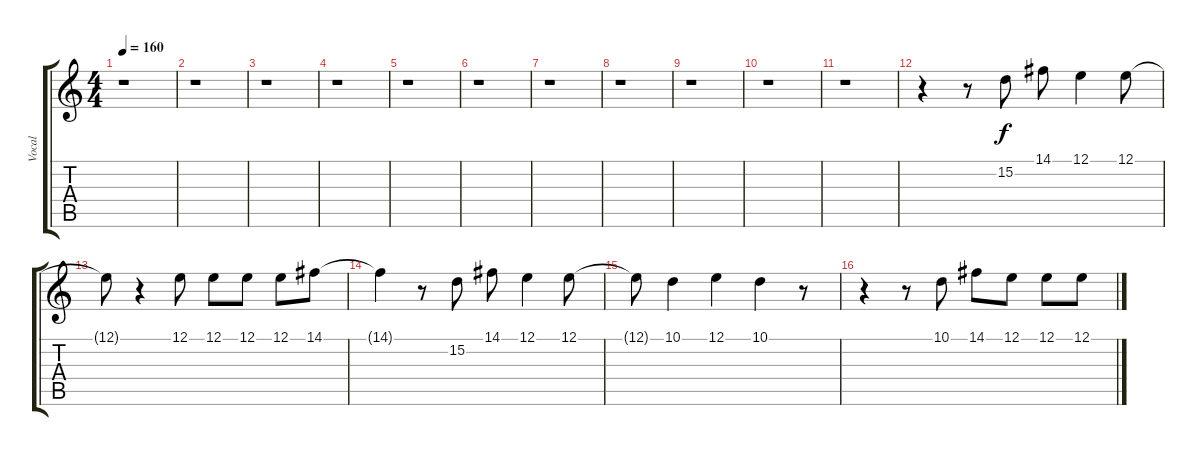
\track ("Vocal" "Vocal") {instrument sopranosax}
\staff {score tabs}
\tuning (E4 B3 G3 D3 A2 E2) {hide}
\ts (4 4)
\tempo 160
\clef g2
\ks c
r.1{dy f} |
r.1 |
r.1 |
r.1 |
r.1 |
r.1 |
r.1 |
r.1 |
r.1 |
r.1 |
r.1 |
r.4 r.8 15.2.8 14.1.8 12.1.4 12.1.8 |
12.1{t}.8 r.4 12.1.8 12.1.8 12.1.8 12.1.8 14.1.8 |
14.1{t}.4 r.8 15.2.8 14.1.8 12.1.4 12.1.8 |
12.1{t}.8 10.1.4 12.1.4 10.1.4 r.8 |
r.4 r.8 10.1.8 14.1.8 12.1.8 12.1.8 12.1.8
